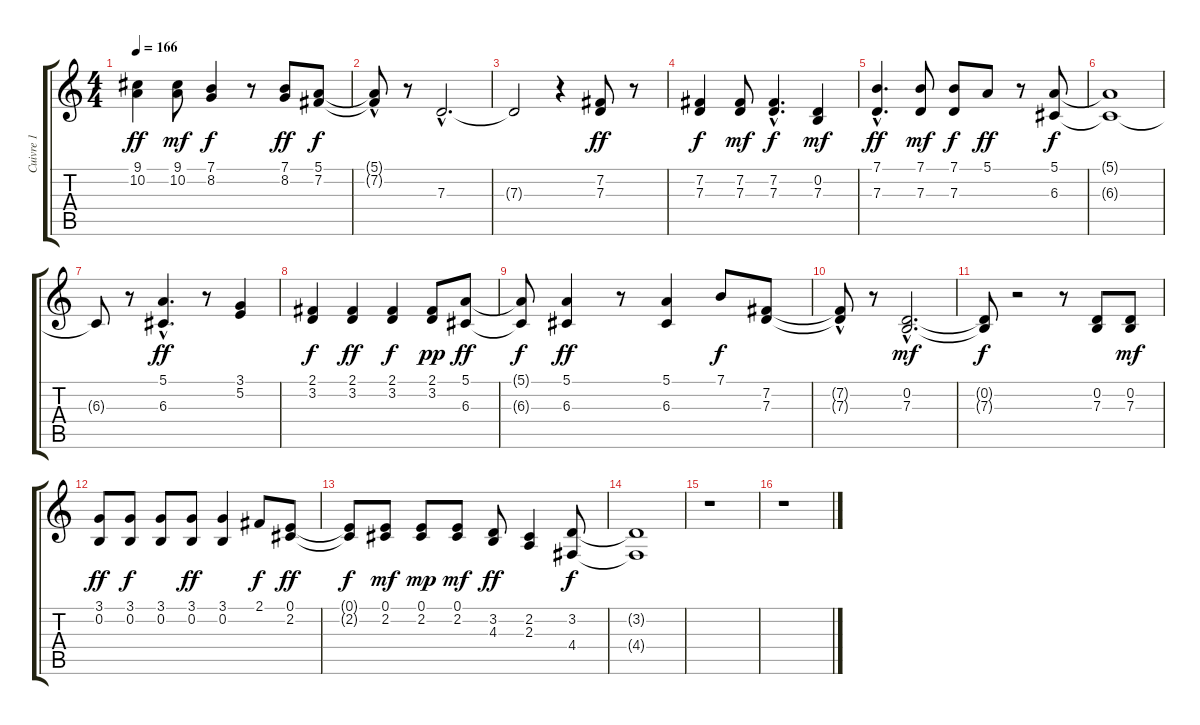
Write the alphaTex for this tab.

\track ("Cuivre 1" "Cuivre 1") {instrument frenchhorn}
\staff {score tabs}
\tuning (E4 B3 G3 D3 A2 E2) {hide}
\ts (4 4)
\tempo 166
\clef g2
\ks c
(9.1 10.2).4{dy ff} (9.1 10.2).8{dy mf} (7.1 8.2).4{dy f} r.8 (7.1 8.2).8{dy ff} (5.1 7.2).8{dy f} |
(5.1{hac t} 7.2{t}).8 r.8 7.3{hac}.2{d} |
7.3{t}.2 r.4 (7.2 7.3).8{dy ff} r.8 |
(7.2 7.3).4{dy f} (7.2 7.3).8{dy mf} (7.2{hac} 7.3{hac}).4{d dy f} (0.2 7.3).4{dy mf} |
(7.1{hac} 7.3{hac}).4{d dy ff} (7.1 7.3).8{dy mf} (7.1 7.3).8{dy f} 5.1.8{dy ff} r.8 (5.1 6.3).8{dy f} |
(5.1{t} 6.3{t}).1 |
6.3{t}.8 r.8 (5.1{hac} 6.3{hac}).4{d dy ff} r.8 (3.1 5.2).4 |
(2.1 3.2).4{dy f} (2.1 3.2).4{dy ff} (2.1 3.2).4{dy f} (2.1 3.2).8{dy pp} (5.1 6.3).8{dy ff} |
(5.1{t} 6.3{t}).8{dy f} (5.1 6.3).4{dy ff} r.8 (5.1 6.3).4 7.1.8{dy f} (7.2 7.3).8 |
(7.2{t} 7.3{hac t}).8 r.8 (0.2{hac} 7.3{hac}).2{d dy mf} |
(0.2{t} 7.3{t}).8{dy f} r.2 r.8 (0.2 7.3).8 (0.2 7.3).8{dy mf} |
(3.1 0.2).8{dy ff} (3.1 0.2).8{dy f} (3.1 0.2).8 (3.1 0.2).8{dy ff} (3.1 0.2).4 2.1.8{dy f} (0.1 2.2).8{dy ff} |
(0.1{t} 2.2{t}).8{dy f} (0.1 2.2).8{dy mf} (0.1 2.2).8{dy mp} (0.1 2.2).8{dy mf} (3.2 4.3).8{dy ff} (2.2 2.3).4 (3.2 4.4).8{dy f} |
(3.2{t} 4.4{t}).1 |
r.1 |
r.1
